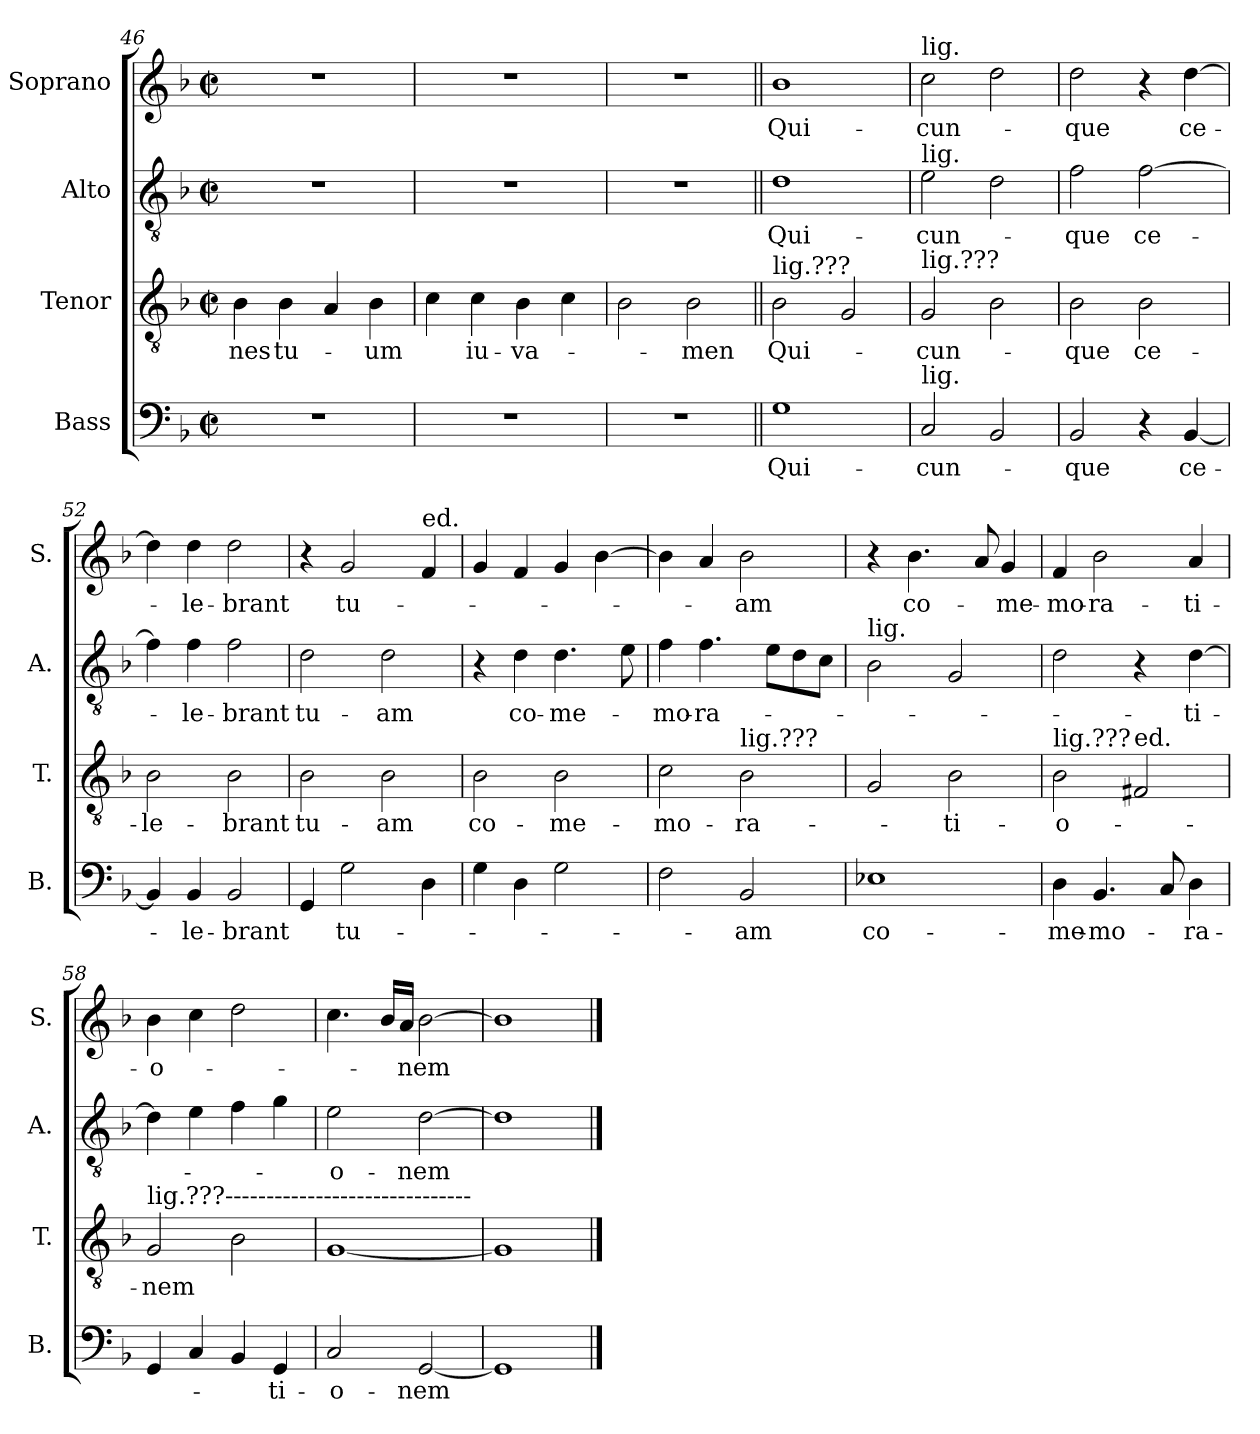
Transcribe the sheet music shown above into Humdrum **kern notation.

**kern	**text	**kern	**text	**kern	**text	**kern	**text
*part4	*part4	*part3	*part3	*part2	*part2	*part1	*part1
*staff4	*staff4	*staff3	*staff3	*staff2	*staff2	*staff1	*staff1
*I"Bass	*	*I"Tenor	*	*I"Alto	*	*I"Soprano	*
*I'B.	*	*I'T.	*	*I'A.	*	*I'S.	*
*clefF4	*	*clefGv2	*	*clefGv2	*	*clefG2	*
*k[b-]	*	*k[b-]	*	*k[b-]	*	*k[b-]	*
*M2/2	*	*M2/2	*	*M2/2	*	*M2/2	*
*met(c|)	*	*met(c|)	*	*met(c|)	*	*met(c|)	*
=46	=46	=46	=46	=46	=46	=46	=46
!	!	!	!LO:LY:b	!	!	!	!
1r	.	4B-\	-nes	1r	.	1r	.
!	!	!	!LO:LY:b	!	!	!	!
.	.	4B-\	tu-	.	.	.	.
.	.	4A/	.	.	.	.	.
!	!	!	!LO:LY:b	!	!	!	!
.	.	4B-\	-um	.	.	.	.
=47	=47	=47	=47	=47	=47	=47	=47
1r	.	4c\	.	1r	.	1r	.
!	!	!	!LO:LY:b	!	!	!	!
.	.	4c\	iu-	.	.	.	.
!	!	!	!LO:LY:b	!	!	!	!
.	.	4B-\	-va-	.	.	.	.
.	.	4c\	.	.	.	.	.
=48	=48	=48	=48	=48	=48	=48	=48
1r	.	2B-\	.	1r	.	1r	.
!	!	!	!LO:LY:b	!	!	!	!
.	.	2B-\	-men	.	.	.	.
=49||	=49||	=49||	=49||	=49||	=49||	=49||	=49||
!	!	!LO:TX:a:t=lig.???	!	!	!	!	!
!	!LO:LY:b	!	!LO:LY:b	!	!LO:LY:b	!	!LO:LY:b
1G	Qui-	2B-\	Qui-	1d	Qui-	1b-	Qui-
.	.	2G/	.	.	.	.	.
=50	=50	=50	=50	=50	=50	=50	=50
!	!	!	!	!	!	!LO:TX:a:t=lig.	!
!	!	!	!	!LO:TX:a:t=lig.	!	!	!
!	!	!LO:TX:a:t=lig.???	!	!	!	!	!
!LO:TX:a:t=lig.	!	!	!	!	!	!	!
!	!LO:LY:b	!	!LO:LY:b	!	!LO:LY:b	!	!LO:LY:b
2C/	-cun-	2G/	-cun-	2e\	-cun-	2cc\	-cun-
2BB-/	.	2B-\	.	2d\	.	2dd\	.
=51	=51	=51	=51	=51	=51	=51	=51
!	!LO:LY:b	!	!LO:LY:b	!	!LO:LY:b	!	!LO:LY:b
2BB-/	-que	2B-\	-que	2f\	-que	2dd\	-que
!	!	!	!LO:LY:b	!	!LO:LY:b	!	!
4r	.	2B-\	ce-	[2f\	ce-	4r	.
!	!LO:LY:b	!	!	!	!	!	!LO:LY:b
[4BB-/	ce-	.	.	.	.	[4dd\	ce-
=52	=52	=52	=52	=52	=52	=52	=52
!	!	!	!LO:LY:b	!	!	!	!
4BB-/]	.	2B-\	-le-	4f\]	.	4dd\]	.
!	!LO:LY:b	!	!	!	!LO:LY:b	!	!LO:LY:b
4BB-/	-le-	.	.	4f\	-le-	4dd\	-le-
!	!LO:LY:b	!	!LO:LY:b	!	!LO:LY:b	!	!LO:LY:b
2BB-/	-brant	2B-\	-brant	2f\	-brant	2dd\	-brant
=53	=53	=53	=53	=53	=53	=53	=53
!	!	!	!LO:LY:b	!	!LO:LY:b	!	!
4GG/	.	2B-\	tu-	2d\	tu-	4r	.
!	!LO:LY:b	!	!	!	!	!	!LO:LY:b
2G\	tu-	.	.	.	.	2g/	tu-
!	!	!	!LO:LY:b	!	!LO:LY:b	!	!
.	.	2B-\	-am	2d\	-am	.	.
!	!	!	!	!	!	!LO:TX:a:t=ed.	!
4D\	.	.	.	.	.	4f/	.
=54	=54	=54	=54	=54	=54	=54	=54
!	!	!	!LO:LY:b	!	!	!	!
4G\	.	2B-\	co-	4r	.	4g/	.
!	!	!	!	!	!LO:LY:b	!	!
4D\	.	.	.	4d\	co-	4f/	.
!	!	!	!LO:LY:b	!	!LO:LY:b	!	!
2G\	.	2B-\	-me-	4.d\	-me-	4g/	.
.	.	.	.	.	.	[4b-\	.
.	.	.	.	8e\	.	.	.
=55	=55	=55	=55	=55	=55	=55	=55
!	!	!	!LO:LY:b	!	!LO:LY:b	!	!
2F\	.	2c\	-mo-	4f\	-mo-	4b-\]	.
!	!	!	!	!	!LO:LY:b	!	!
.	.	.	.	4.f\	-ra-	4a/	.
!	!	!LO:TX:a:t=lig.???	!	!	!	!	!
!	!LO:LY:b	!	!LO:LY:b	!	!	!	!LO:LY:b
2BB-/	-am	2B-\	-ra-	.	.	2b-\	-am
.	.	.	.	8e\L	.	.	.
.	.	.	.	8d\	.	.	.
.	.	.	.	8c\J	.	.	.
=56	=56	=56	=56	=56	=56	=56	=56
!	!	!	!	!LO:TX:a:t=lig.	!	!	!
!	!LO:LY:b	!	!	!	!	!	!
1E-X	co-	2G/	.	2B-\	.	4r	.
!	!	!	!	!	!	!	!LO:LY:b
.	.	.	.	.	.	4.b-\	co-
!	!	!	!LO:LY:b	!	!	!	!
.	.	2B-\	ti-	2G/	.	.	.
.	.	.	.	.	.	8a/	.
!	!	!	!	!	!	!	!LO:LY:b
.	.	.	.	.	.	4g/	-me-
=57	=57	=57	=57	=57	=57	=57	=57
!	!	!LO:TX:a:t=lig.???	!	!	!	!	!
!	!LO:LY:b	!	!LO:LY:b	!	!	!	!LO:LY:b
4D\	-me-	2B-\	-o-	2d\	.	4f/	-mo-
!	!LO:LY:b	!	!	!	!	!	!LO:LY:b
4.BB-/	-mo-	.	.	.	.	2b-\	-ra-
!	!	!LO:TX:a:t=ed.	!	!	!	!	!
.	.	2F#X/	.	4r	.	.	.
8C/	.	.	.	.	.	.	.
!	!LO:LY:b	!	!	!	!LO:LY:b	!	!LO:LY:b
4D\	-ra-	.	.	[4d\	-ti-	4a/	-ti-
=58	=58	=58	=58	=58	=58	=58	=58
!	!	!LO:TX:a:t=lig.???------------------------------	!	!	!	!	!
!	!	!	!LO:LY:b	!	!	!	!LO:LY:b
4GG/	.	2G/	-nem	4d\]	.	4b-\	-o-
4C/	.	.	.	4e\	.	4cc\	.
4BB-/	.	2B-\	.	4f\	.	2dd\	.
!	!LO:LY:b	!	!	!	!	!	!
4GG/	-ti-	.	.	4g\	.	.	.
=59	=59	=59	=59	=59	=59	=59	=59
!	!LO:LY:b	!	!	!	!LO:LY:b	!	!
2C/	-o-	[1G	.	2e\	-o-	4.cc\	.
.	.	.	.	.	.	16b-/LL	.
.	.	.	.	.	.	16a/JJ	.
!	!LO:LY:b	!	!	!	!LO:LY:b	!	!LO:LY:b
[2GG/	-nem	.	.	[2d\	-nem	[2b-\	-nem
=60	=60	=60	=60	=60	=60	=60	=60
1GG]	.	1G]	.	1d]	.	1b-]	.
==	==	==	==	==	==	==	==
*-	*-	*-	*-	*-	*-	*-	*-
